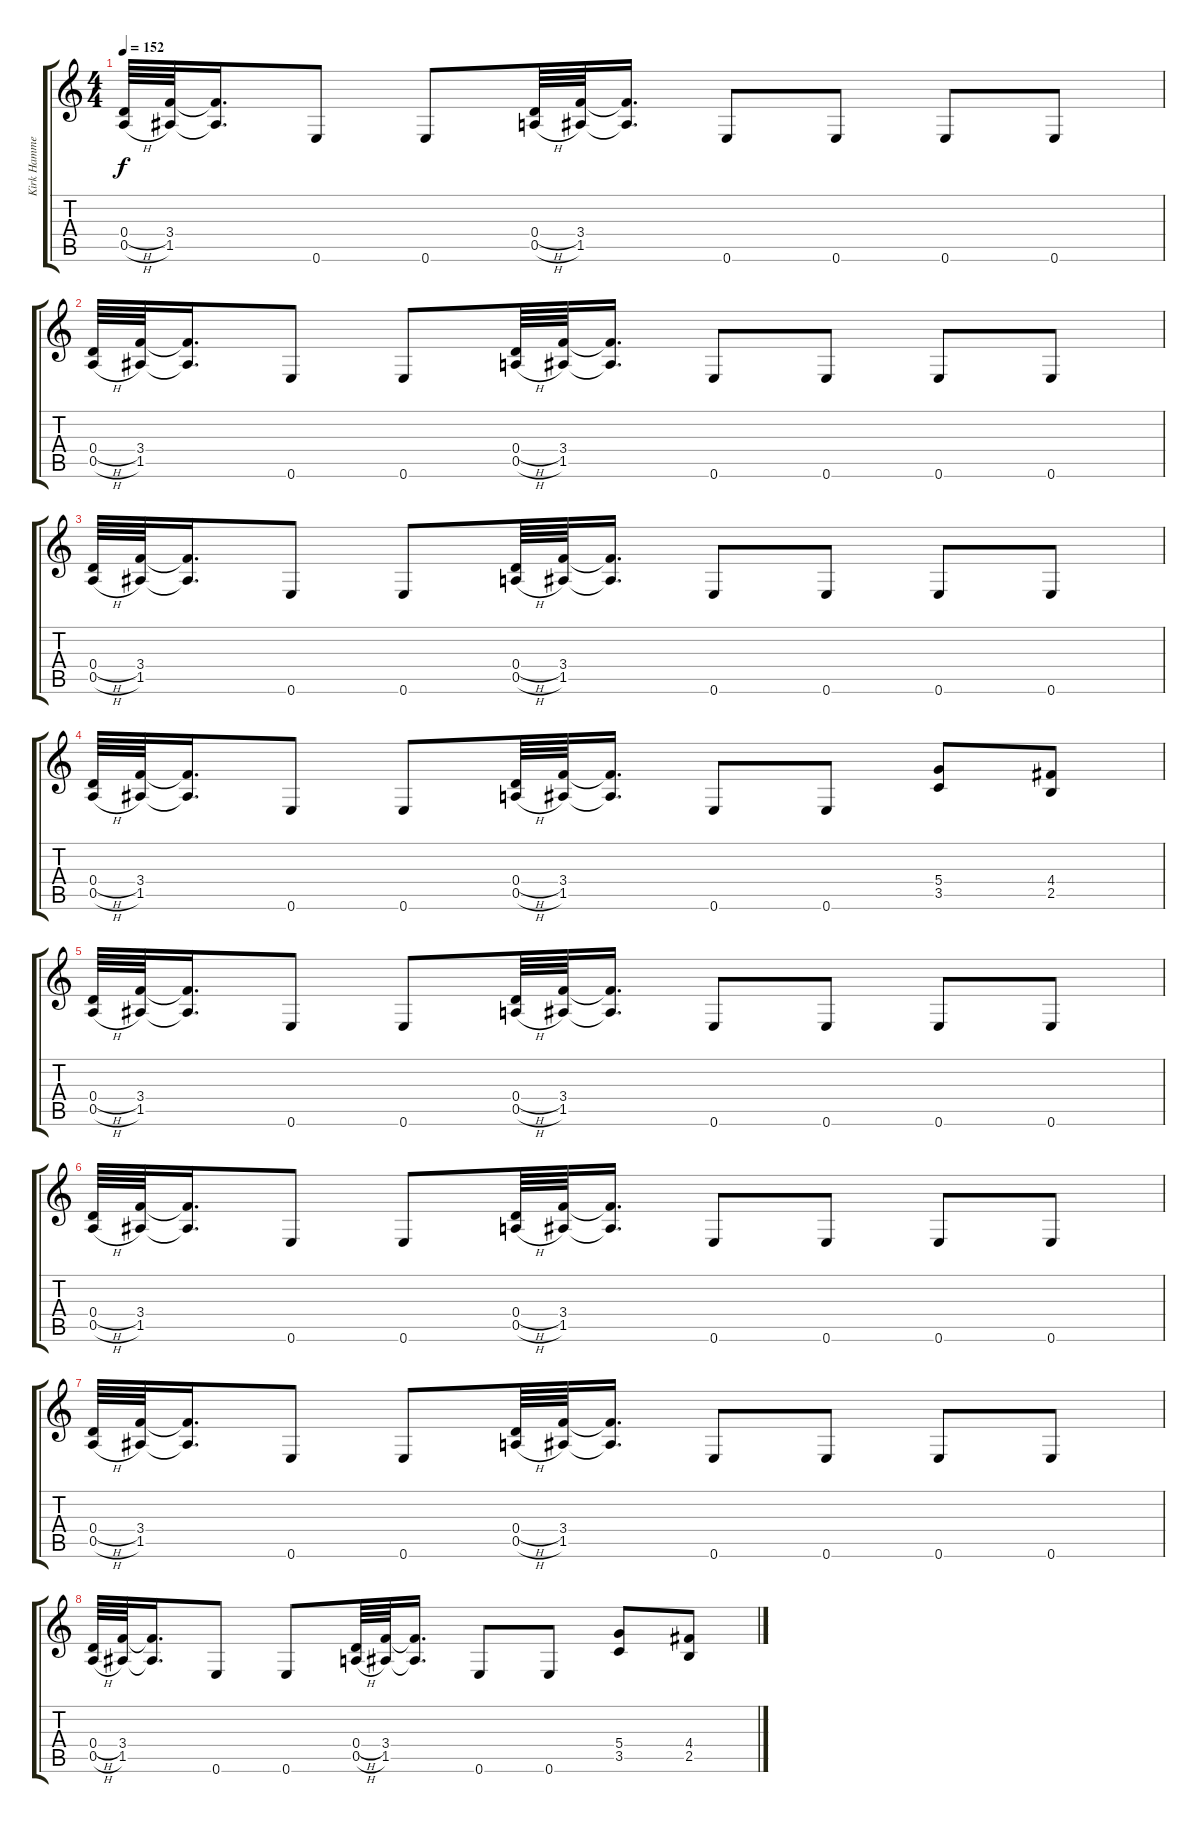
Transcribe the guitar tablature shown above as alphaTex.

\track ("Kirk Hammett" "Kirk Hamme") {instrument distortionguitar bank 17}
\staff {score tabs}
\tuning (E4 B3 G3 D3 A2 E2) {hide}
\ts (4 4)
\tempo 152
\clef g2
\ks c
(0.4{h} 0.5{h}).64{dy f} (3.4 1.5).64 (3.4{t} 1.5{t}).16{d} 0.6.8 0.6.8 (0.4{h} 0.5{h}).64 (3.4 1.5).64 (3.4{t} 1.5{t}).16{d} 0.6.8 0.6.8 0.6.8 0.6.8 |
(0.4{h} 0.5{h}).64 (3.4 1.5).64 (3.4{t} 1.5{t}).16{d} 0.6.8 0.6.8 (0.4{h} 0.5{h}).64 (3.4 1.5).64 (3.4{t} 1.5{t}).16{d} 0.6.8 0.6.8 0.6.8 0.6.8 |
(0.4{h} 0.5{h}).64 (3.4 1.5).64 (3.4{t} 1.5{t}).16{d} 0.6.8 0.6.8 (0.4{h} 0.5{h}).64 (3.4 1.5).64 (3.4{t} 1.5{t}).16{d} 0.6.8 0.6.8 0.6.8 0.6.8 |
(0.4{h} 0.5{h}).64 (3.4 1.5).64 (3.4{t} 1.5{t}).16{d} 0.6.8 0.6.8 (0.4{h} 0.5{h}).64 (3.4 1.5).64 (3.4{t} 1.5{t}).16{d} 0.6.8 0.6.8 (5.4 3.5).8 (4.4 2.5).8 |
(0.4{h} 0.5{h}).64 (3.4 1.5).64 (3.4{t} 1.5{t}).16{d} 0.6.8 0.6.8 (0.4{h} 0.5{h}).64 (3.4 1.5).64 (3.4{t} 1.5{t}).16{d} 0.6.8 0.6.8 0.6.8 0.6.8 |
(0.4{h} 0.5{h}).64 (3.4 1.5).64 (3.4{t} 1.5{t}).16{d} 0.6.8 0.6.8 (0.4{h} 0.5{h}).64 (3.4 1.5).64 (3.4{t} 1.5{t}).16{d} 0.6.8 0.6.8 0.6.8 0.6.8 |
(0.4{h} 0.5{h}).64 (3.4 1.5).64 (3.4{t} 1.5{t}).16{d} 0.6.8 0.6.8 (0.4{h} 0.5{h}).64 (3.4 1.5).64 (3.4{t} 1.5{t}).16{d} 0.6.8 0.6.8 0.6.8 0.6.8 |
(0.4{h} 0.5{h}).64 (3.4 1.5).64 (3.4{t} 1.5{t}).16{d} 0.6.8 0.6.8 (0.4{h} 0.5{h}).64 (3.4 1.5).64 (3.4{t} 1.5{t}).16{d} 0.6.8 0.6.8 (5.4 3.5).8 (4.4 2.5).8
